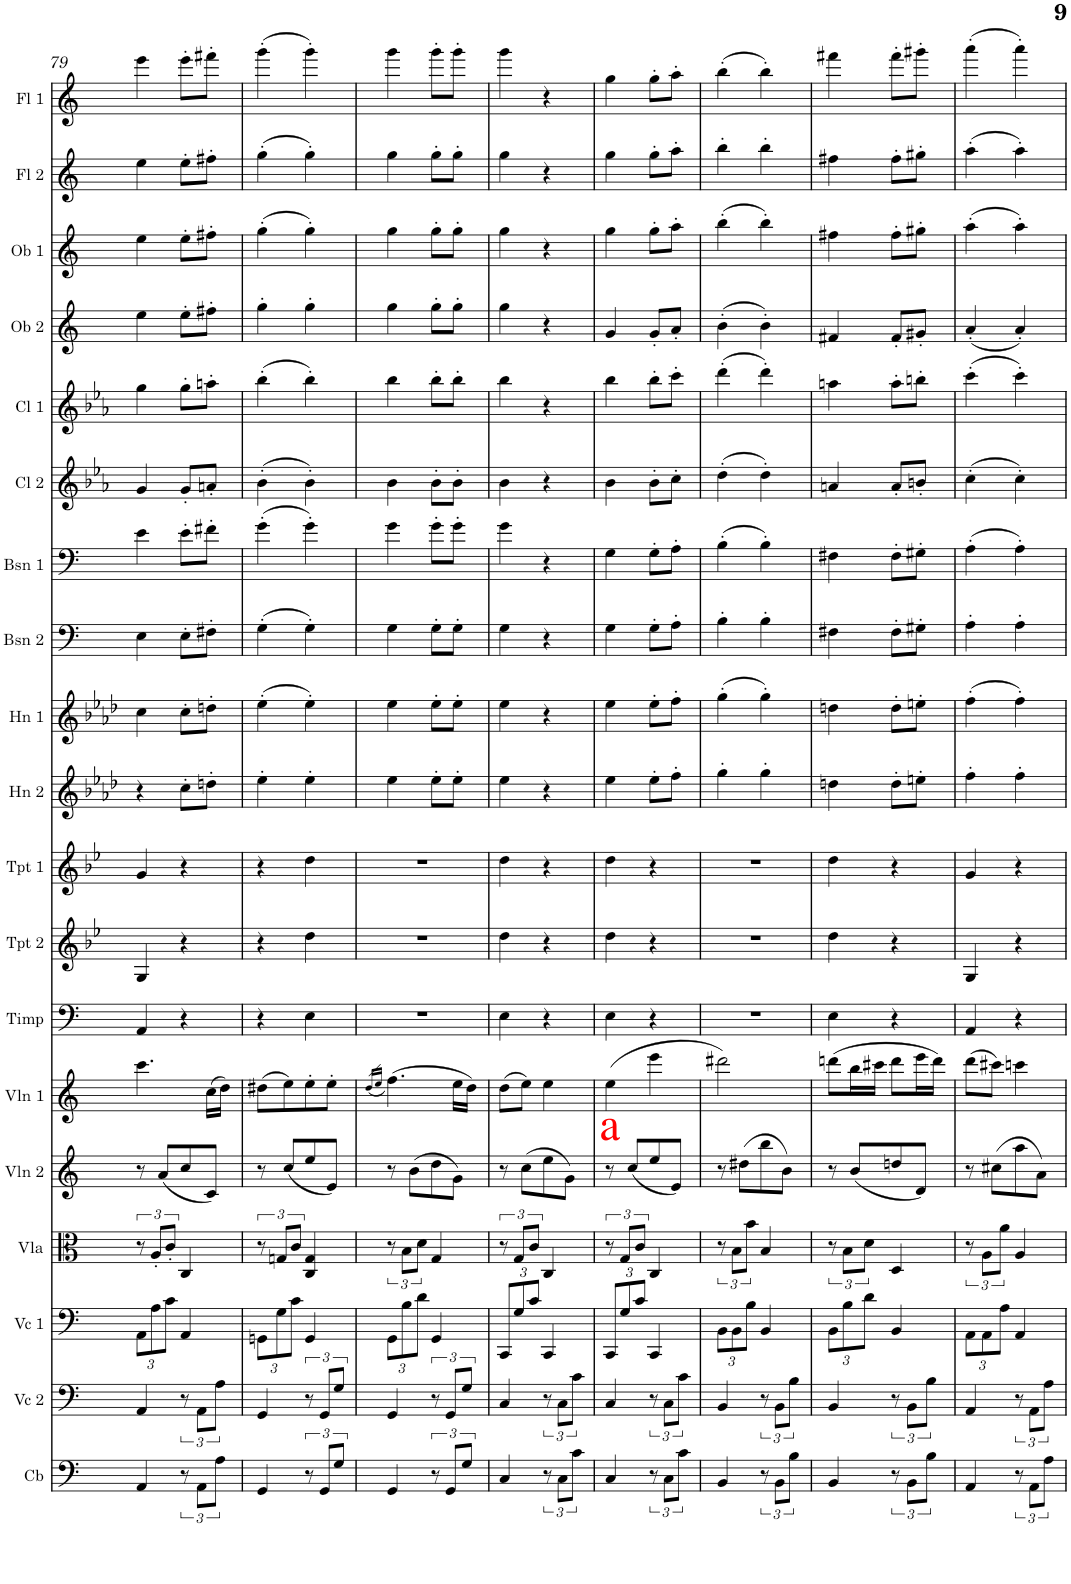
**kern	**kern	**kern	**kern	**kern	**kern	**text	**kern	**kern	**kern	**kern	**kern	**kern	**kern	**kern	**kern	**kern	**kern	**kern	**kern
*part19	*part18	*part17	*part16	*part15	*part14	*part14	*part13	*part12	*part11	*part10	*part9	*part8	*part7	*part6	*part5	*part4	*part3	*part2	*part1
*staff19	*staff18	*staff17	*staff16	*staff15	*staff14	*staff14	*staff13	*staff12	*staff11	*staff10	*staff9	*staff8	*staff7	*staff6	*staff5	*staff4	*staff3	*staff2	*staff1
*I"Contrabass	*I"Violoncello 2	*I"Violoncello 1	*I"Viola	*I"Violin 2	*I"Violin 1	*	*I"Timpani	*I"D Trumpet 2	*I"D Trumpet 1	*I"E Horn 2	*I"E Horn 1	*I"Bassoon 2	*I"Bassoon 1	*I"A Clarinet 2	*I"A Clarinet 1	*I"Oboe 2	*I"Oboe 1	*I"Flute 2	*I"Flute 1
*I'Cb	*I'Vc 2	*I'Vc 1	*I'Vla	*I'Vln 2	*I'Vln 1	*	*I'Timp	*I'Tpt 2	*I'Tpt 1	*I'Hn 2	*I'Hn 1	*I'Bsn 2	*I'Bsn 1	*I'Cl 2	*I'Cl 1	*I'Ob 2	*I'Ob 1	*I'Fl 2	*I'Fl 1
!!LO:PB:g=z
*clefF4	*clefF4	*clefF4	*clefC3	*clefG2	*clefG2	*	*clefF4	*clefG2	*clefG2	*clefG2	*clefG2	*clefF4	*clefF4	*clefG2	*clefG2	*clefG2	*clefG2	*clefG2	*clefG2
*Trd7c12	*	*	*	*	*	*	*	*Trd-1c-2	*Trd-1c-2	*Trd5c8	*Trd5c8	*	*	*Trd2c3	*Trd2c3	*	*	*	*
*k[]	*k[]	*k[]	*k[]	*k[]	*k[]	*	*k[]	*k[b-e-]	*k[b-e-]	*k[b-e-a-d-]	*k[b-e-a-d-]	*k[]	*k[]	*k[b-e-a-]	*k[b-e-a-]	*k[]	*k[]	*k[]	*k[]
*M2/4	*M2/4	*M2/4	*M2/4	*M2/4	*M2/4	*	*M2/4	*M2/4	*M2/4	*M2/4	*M2/4	*M2/4	*M2/4	*M2/4	*M2/4	*M2/4	*M2/4	*M2/4	*M2/4
*	*	*Xbrackettup	*	*	*	*	*	*	*	*	*	*	*	*	*	*	*	*	*
=79	=79	=79	=79	=79	=79	=79	=79	=79	=79	=79	=79	=79	=79	=79	=79	=79	=79	=79	=79
4AA/	4AA/	12AA\L	12r	8r	4.ccc\	.	4AA/	4G/	4g/	4r	4cc\	4E\	4e\	4g/	4gg\	4ee\	4ee\	4ee\	4eee\
.	.	12A\	12A'/L	.	.	.	.	.	.	.	.	.	.	.	.	.	.	.	.
.	.	.	.	(8a/L	.	.	.	.	.	.	.	.	.	.	.	.	.	.	.
.	.	12c\J	12c'/J	.	.	.	.	.	.	.	.	.	.	.	.	.	.	.	.
12r	12r	4AA/	4C/	8cc/	.	.	4r	4r	4r	8cc'\L	8cc'\L	8E'\L	8e'\L	8g'/L	8gg'\L	8ee'\L	8ee'\L	8ee'\L	8eee'\L
12AA\L	12AA\L	.	.	.	.	.	.	.	.	.	.	.	.	.	.	.	.	.	.
.	.	.	.	8c/J)	(16cc\LL	.	.	.	.	8ddn'\J	8ddn'\J	8F#X'\J	8f#X'\J	8an'/J	8aan'\J	8ff#X'\J	8ff#X'\J	8ff#X'\J	8fff#X'\J
12A\J	12A\J	.	.	.	.	.	.	.	.	.	.	.	.	.	.	.	.	.	.
.	.	.	.	.	16dd\JJ)	.	.	.	.	.	.	.	.	.	.	.	.	.	.
=80	=80	=80	=80	=80	=80	=80	=80	=80	=80	=80	=80	=80	=80	=80	=80	=80	=80	=80	=80
4GG/	4GG/	12GGn\L	12r	8r	(8dd#X\L	.	4r	4r	4r	4ee-'\	(4ee-'\	(4G'\	(4g'\	(4b-'\	(4bb-'\	4gg'\	(4gg'\	(4gg'\	(4ggg'\
.	.	12G\	12Gn/L	.	.	.	.	.	.	.	.	.	.	.	.	.	.	.	.
.	.	.	.	(8cc/L	8ee\)	.	.	.	.	.	.	.	.	.	.	.	.	.	.
.	.	12c\J	12c/J	.	.	.	.	.	.	.	.	.	.	.	.	.	.	.	.
12r	12r	4GG/	4C/ 4G/	8ee/	8ee'\	.	4E\	4dd\	4dd\	4ee-'\	4ee-'\)	4G'\)	4g'\)	4b-'\)	4bb-'\)	4gg'\	4gg'\)	4gg'\)	4ggg'\)
12GG/L	12GG/L	.	.	.	.	.	.	.	.	.	.	.	.	.	.	.	.	.	.
.	.	.	.	8e/J)	8ee'\J	.	.	.	.	.	.	.	.	.	.	.	.	.	.
12G/J	12G/J	.	.	.	.	.	.	.	.	.	.	.	.	.	.	.	.	.	.
=81	=81	=81	=81	=81	=81	=81	=81	=81	=81	=81	=81	=81	=81	=81	=81	=81	=81	=81	=81
.	.	.	.	.	(16qdd/LL	.	.	.	.	.	.	.	.	.	.	.	.	.	.
.	.	.	.	.	16qee/JJ	.	.	.	.	.	.	.	.	.	.	.	.	.	.
4GG/	4GG/	12GG\L	12r	8r	(4.ff\)	.	2r	2r	2r	4ee-\	4ee-\	4G\	4g\	4b-\	4bb-\	4gg\	4gg\	4gg\	4ggg\
.	.	12B\	12B\L	.	.	.	.	.	.	.	.	.	.	.	.	.	.	.	.
.	.	.	.	(8b\L	.	.	.	.	.	.	.	.	.	.	.	.	.	.	.
.	.	12d\J	12d\J	.	.	.	.	.	.	.	.	.	.	.	.	.	.	.	.
12r	12r	4GG/	4G/	8dd\	.	.	.	.	.	8ee-'\L	8ee-'\L	8G'\L	8g'\L	8b-'\L	8bb-'\L	8gg'\L	8gg'\L	8gg'\L	8ggg'\L
12GG/L	12GG/L	.	.	.	.	.	.	.	.	.	.	.	.	.	.	.	.	.	.
.	.	.	.	8g\J)	16ee\LL	.	.	.	.	8ee-'\J	8ee-'\J	8G'\J	8g'\J	8b-'\J	8bb-'\J	8gg'\J	8gg'\J	8gg'\J	8ggg'\J
12G/J	12G/J	.	.	.	.	.	.	.	.	.	.	.	.	.	.	.	.	.	.
.	.	.	.	.	16dd\JJ)	.	.	.	.	.	.	.	.	.	.	.	.	.	.
=82	=82	=82	=82	=82	=82	=82	=82	=82	=82	=82	=82	=82	=82	=82	=82	=82	=82	=82	=82
4C/	4C/	12CC/L	12r	8r	(8dd\L	.	4E\	4dd\	4dd\	4ee-\	4ee-\	4G\	4g\	4b-\	4bb-\	4gg\	4gg\	4gg\	4ggg\
.	.	12G/	12G/L	.	.	.	.	.	.	.	.	.	.	.	.	.	.	.	.
.	.	.	.	(8cc\L	8ee\J)	.	.	.	.	.	.	.	.	.	.	.	.	.	.
.	.	12c/J	12c/J	.	.	.	.	.	.	.	.	.	.	.	.	.	.	.	.
12r	12r	4CC/	4C/	8ee\	4ee\	.	4r	4r	4r	4r	4r	4r	4r	4r	4r	4r	4r	4r	4r
12C\L	12C\L	.	.	.	.	.	.	.	.	.	.	.	.	.	.	.	.	.	.
.	.	.	.	8g\J)	.	.	.	.	.	.	.	.	.	.	.	.	.	.	.
12c\J	12c\J	.	.	.	.	.	.	.	.	.	.	.	.	.	.	.	.	.	.
=83	=83	=83	=83	=83	=83	=83	=83	=83	=83	=83	=83	=83	=83	=83	=83	=83	=83	=83	=83
!	!	!	!	!	!	!LO:LY:b:color=#FF0000	!	!	!	!	!	!	!	!	!	!	!	!	!
4C/	4C/	12CC/L	12r	8r	(4ee\	a	4E\	4dd\	4dd\	4ee-\	4ee-\	4G\	4G\	4b-\	4bb-\	4g/	4gg\	4gg\	4gg\
.	.	12G/	12G/L	.	.	.	.	.	.	.	.	.	.	.	.	.	.	.	.
.	.	.	.	(8cc/L	.	.	.	.	.	.	.	.	.	.	.	.	.	.	.
.	.	12c/J	12c/J	.	.	.	.	.	.	.	.	.	.	.	.	.	.	.	.
12r	12r	4CC/	4C/	8ee/	4eee\	.	4r	4r	4r	8ee-'\L	8ee-'\L	8G'\L	8G'\L	8b-'\L	8bb-'\L	8g'/L	8gg'\L	8gg'\L	8gg'\L
12C\L	12C\L	.	.	.	.	.	.	.	.	.	.	.	.	.	.	.	.	.	.
.	.	.	.	8e/J)	.	.	.	.	.	8ff'\J	8ff'\J	8A'\J	8A'\J	8cc'\J	8ccc'\J	8a'/J	8aa'\J	8aa'\J	8aa'\J
12c\J	12c\J	.	.	.	.	.	.	.	.	.	.	.	.	.	.	.	.	.	.
=84	=84	=84	=84	=84	=84	=84	=84	=84	=84	=84	=84	=84	=84	=84	=84	=84	=84	=84	=84
4BB/	4BB/	12BB\L	12r	8r	2ddd#X\)	.	2r	2r	2r	4gg'\	(4gg'\	4B'\	(4B'\	(4dd'\	(4ddd'\	(4b'\	(4bb'\	4bb'\	(4bb'\
.	.	12BB\	12B\L	.	.	.	.	.	.	.	.	.	.	.	.	.	.	.	.
.	.	.	.	(8dd#X\L	.	.	.	.	.	.	.	.	.	.	.	.	.	.	.
.	.	12B\J	12b\J	.	.	.	.	.	.	.	.	.	.	.	.	.	.	.	.
12r	12r	4BB/	4B/	8bb\	.	.	.	.	.	4gg'\	4gg'\)	4B'\	4B'\)	4dd'\)	4ddd'\)	4b'\)	4bb'\)	4bb'\	4bb'\)
12BB\L	12BB\L	.	.	.	.	.	.	.	.	.	.	.	.	.	.	.	.	.	.
.	.	.	.	8b\J)	.	.	.	.	.	.	.	.	.	.	.	.	.	.	.
12B\J	12B\J	.	.	.	.	.	.	.	.	.	.	.	.	.	.	.	.	.	.
=85	=85	=85	=85	=85	=85	=85	=85	=85	=85	=85	=85	=85	=85	=85	=85	=85	=85	=85	=85
4BB/	4BB/	12BB\L	12r	8r	(8dddn\L	.	4E\	4dd\	4dd\	4ddn\	4ddn\	4F#X\	4F#X\	4an/	4aan\	4f#X/	4ff#X\	4ff#X\	4fff#X\
.	.	12B\	12B\L	.	.	.	.	.	.	.	.	.	.	.	.	.	.	.	.
.	.	.	.	(8b/L	16bb\L	.	.	.	.	.	.	.	.	.	.	.	.	.	.
.	.	12d\J	12d\J	.	.	.	.	.	.	.	.	.	.	.	.	.	.	.	.
.	.	.	.	.	16ccc#X\JJ	.	.	.	.	.	.	.	.	.	.	.	.	.	.
12r	12r	4BB/	4D/	8ddn/	8ddd\L	.	4r	4r	4r	8dd'\L	8dd'\L	8F#'\L	8F#'\L	8a'/L	8aa'\L	8f#'/L	8ff#'\L	8ff#'\L	8fff#'\L
12BB\L	12BB\L	.	.	.	.	.	.	.	.	.	.	.	.	.	.	.	.	.	.
.	.	.	.	8d/J)	16eee\L	.	.	.	.	8een'\J	8een'\J	8G#X'\J	8G#X'\J	8bn'/J	8bbn'\J	8g#X'/J	8gg#X'\J	8gg#X'\J	8ggg#X'\J
12B\J	12B\J	.	.	.	.	.	.	.	.	.	.	.	.	.	.	.	.	.	.
.	.	.	.	.	16ddd\JJ)	.	.	.	.	.	.	.	.	.	.	.	.	.	.
=86	=86	=86	=86	=86	=86	=86	=86	=86	=86	=86	=86	=86	=86	=86	=86	=86	=86	=86	=86
4AA/	4AA/	12AA\L	12r	8r	(8ddd\L	.	4AA/	4G/	4g/	4ff'\	(4ff'\	4A'\	(4A'\	(4cc'\	(4ccc'\	(4a'/	(4aa'\	(4aa'\	(4aaa'\
.	.	12AA\	12A\L	.	.	.	.	.	.	.	.	.	.	.	.	.	.	.	.
.	.	.	.	(8cc#X\L	8ccc#X\J)	.	.	.	.	.	.	.	.	.	.	.	.	.	.
.	.	12A\J	12a\J	.	.	.	.	.	.	.	.	.	.	.	.	.	.	.	.
12r	12r	4AA/	4A/	8aa\	4cccn\	.	4r	4r	4r	4ff'\	4ff'\)	4A'\	4A'\)	4cc'\)	4ccc'\)	4a'/)	4aa'\)	4aa'\)	4aaa'\)
12AA\L	12AA\L	.	.	.	.	.	.	.	.	.	.	.	.	.	.	.	.	.	.
.	.	.	.	8a\J)	.	.	.	.	.	.	.	.	.	.	.	.	.	.	.
12A\J	12A\J	.	.	.	.	.	.	.	.	.	.	.	.	.	.	.	.	.	.
=	=	=	=	=	=	=	=	=	=	=	=	=	=	=	=	=	=	=	=
*-	*-	*-	*-	*-	*-	*-	*-	*-	*-	*-	*-	*-	*-	*-	*-	*-	*-	*-	*-
